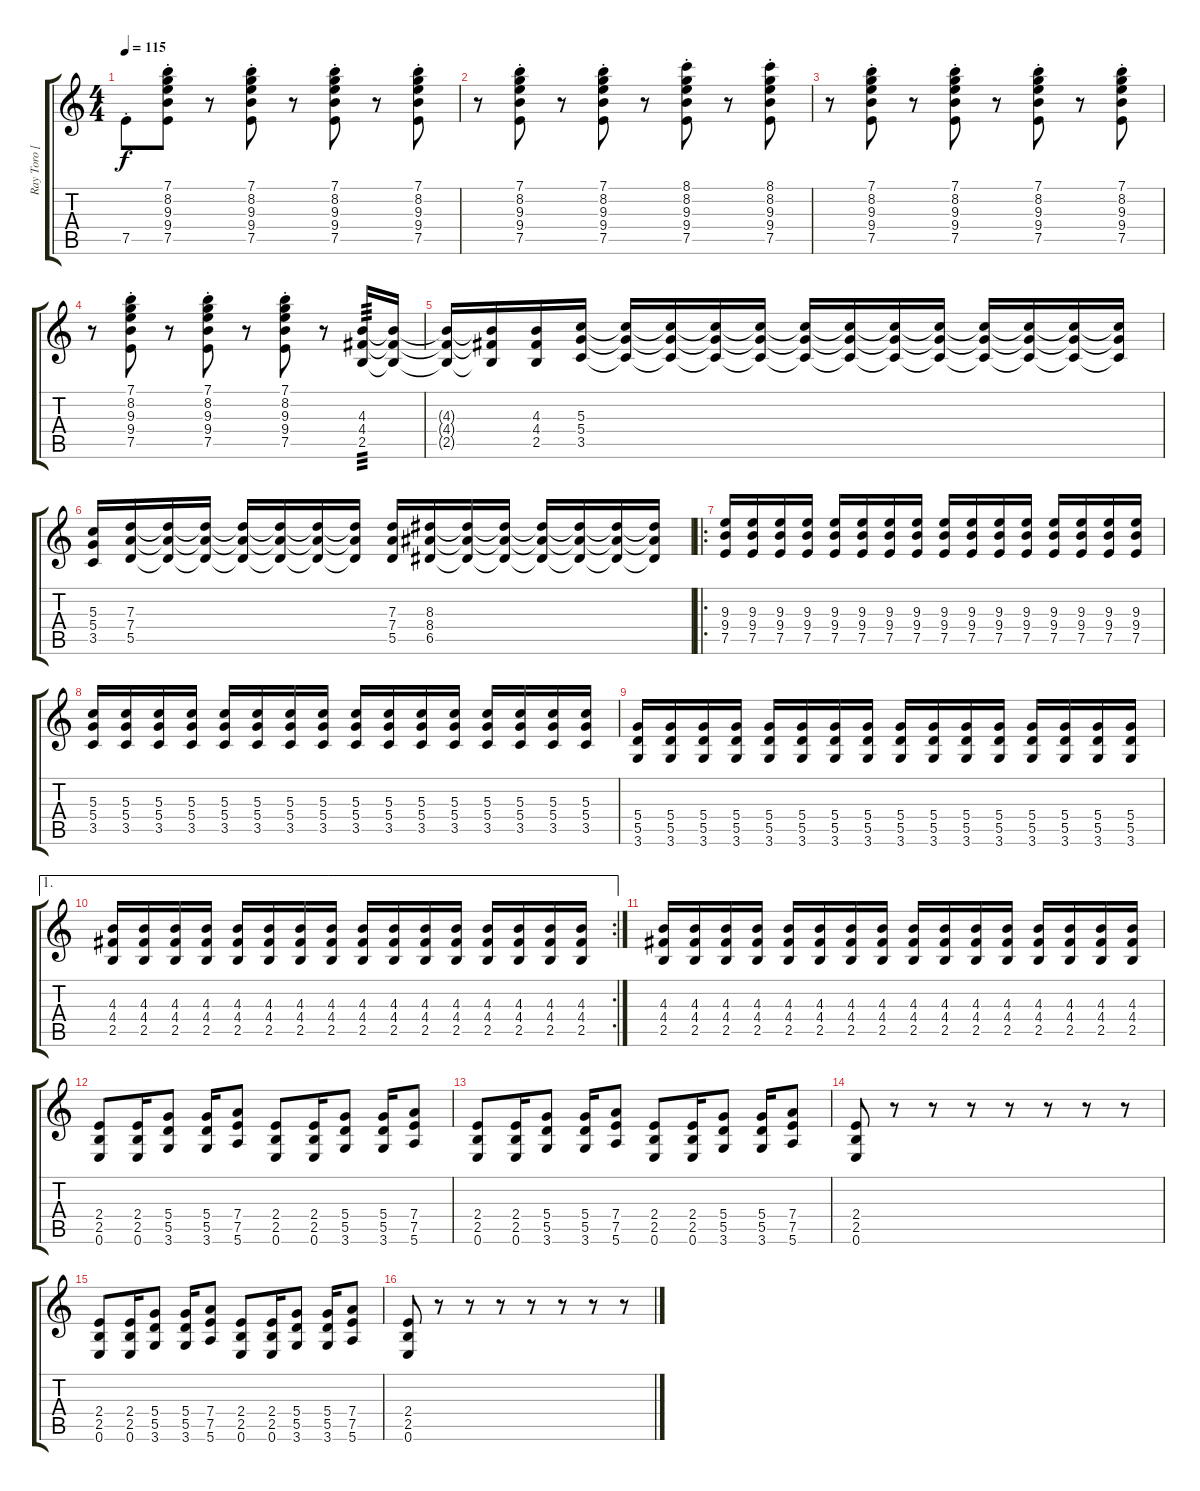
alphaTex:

\track ("Ray Toro [Lead Guitar)" "Ray Toro [") {instrument overdrivenguitar}
\staff {score tabs}
\tuning (E4 B3 G3 D3 A2 E2) {hide}
\ts (4 4)
\tempo 115
\clef g2
\ks c
7.5{st}.8{dy f} (7.1{st} 8.2{st} 9.3{st} 9.4{st} 7.5{st}).8 r.8 (7.1{st} 8.2{st} 9.3{st} 9.4{st} 7.5{st}).8 r.8 (7.1{st} 8.2{st} 9.3{st} 9.4{st} 7.5{st}).8 r.8 (7.1{st} 8.2{st} 9.3{st} 9.4{st} 7.5{st}).8 |
r.8 (7.1{st} 8.2{st} 9.3{st} 9.4{st} 7.5{st}).8 r.8 (7.1{st} 8.2{st} 9.3{st} 9.4{st} 7.5{st}).8 r.8 (8.1{st} 8.2{st} 9.3{st} 9.4{st} 7.5{st}).8 r.8 (8.1{st} 8.2{st} 9.3{st} 9.4{st} 7.5{st}).8 |
r.8 (7.1{st} 8.2{st} 9.3{st} 9.4{st} 7.5{st}).8 r.8 (7.1{st} 8.2{st} 9.3{st} 9.4{st} 7.5{st}).8 r.8 (7.1{st} 8.2{st} 9.3{st} 9.4{st} 7.5{st}).8 r.8 (7.1{st} 8.2{st} 9.3{st} 9.4{st} 7.5{st}).8 |
r.8 (7.1{st} 8.2{st} 9.3{st} 9.4{st} 7.5{st}).8 r.8 (7.1{st} 8.2{st} 9.3{st} 9.4{st} 7.5{st}).8 r.8 (7.1{st} 8.2{st} 9.3{st} 9.4{st} 7.5{st}).8 r.8 (4.3 4.4 2.5).16{tp 3} (4.3{t} 4.4{t} 2.5{t}).16 |
(4.3{t} 4.4{t} 2.5{t}).16 (4.3{t} 4.4{t} 2.5{t}).16 (4.3 4.4 2.5).16 (5.3 5.4 3.5).16 (5.3{t} 5.4{t} 3.5{t}).16 (5.3{t} 5.4{t} 3.5{t}).16 (5.3{t} 5.4{t} 3.5{t}).16 (5.3{t} 5.4{t} 3.5{t}).16 (5.3{t} 5.4{t} 3.5{t}).16 (5.3{t} 5.4{t} 3.5{t}).16 (5.3{t} 5.4{t} 3.5{t}).16 (5.3{t} 5.4{t} 3.5{t}).16 (5.3{t} 5.4{t} 3.5{t}).16 (5.3{t} 5.4{t} 3.5{t}).16 (5.3{t} 5.4{t} 3.5{t}).16 (5.3{t} 5.4{t} 3.5{t}).16 |
(5.3 5.4 3.5).16 (7.3 7.4 5.5).16 (7.3{t} 7.4{t} 5.5{t}).16 (7.3{t} 7.4{t} 5.5{t}).16 (7.3{t} 7.4{t} 5.5{t}).16 (7.3{t} 7.4{t} 5.5{t}).16 (7.3{t} 7.4{t} 5.5{t}).16 (7.3{t} 7.4{t} 5.5{t}).16 (7.3 7.4 5.5).16 (8.3 8.4 6.5).16 (8.3{t} 8.4{t} 6.5{t}).16 (8.3{t} 8.4{t} 6.5{t}).16 (8.3{t} 8.4{t} 6.5{t}).16 (8.3{t} 8.4{t} 6.5{t}).16 (8.3{t} 8.4{t} 6.5{t}).16 (8.3{t} 8.4{t} 6.5{t}).16 |
\ro
(9.3 9.4 7.5).16 (9.3 9.4 7.5).16 (9.3 9.4 7.5).16 (9.3 9.4 7.5).16 (9.3 9.4 7.5).16 (9.3 9.4 7.5).16 (9.3 9.4 7.5).16 (9.3 9.4 7.5).16 (9.3 9.4 7.5).16 (9.3 9.4 7.5).16 (9.3 9.4 7.5).16 (9.3 9.4 7.5).16 (9.3 9.4 7.5).16 (9.3 9.4 7.5).16 (9.3 9.4 7.5).16 (9.3 9.4 7.5).16 |
(5.3 5.4 3.5).16 (5.3 5.4 3.5).16 (5.3 5.4 3.5).16 (5.3 5.4 3.5).16 (5.3 5.4 3.5).16 (5.3 5.4 3.5).16 (5.3 5.4 3.5).16 (5.3 5.4 3.5).16 (5.3 5.4 3.5).16 (5.3 5.4 3.5).16 (5.3 5.4 3.5).16 (5.3 5.4 3.5).16 (5.3 5.4 3.5).16 (5.3 5.4 3.5).16 (5.3 5.4 3.5).16 (5.3 5.4 3.5).16 |
(5.4 5.5 3.6).16 (5.4 5.5 3.6).16 (5.4 5.5 3.6).16 (5.4 5.5 3.6).16 (5.4 5.5 3.6).16 (5.4 5.5 3.6).16 (5.4 5.5 3.6).16 (5.4 5.5 3.6).16 (5.4 5.5 3.6).16 (5.4 5.5 3.6).16 (5.4 5.5 3.6).16 (5.4 5.5 3.6).16 (5.4 5.5 3.6).16 (5.4 5.5 3.6).16 (5.4 5.5 3.6).16 (5.4 5.5 3.6).16 |
\ae 1
\rc 2
(4.3 4.4 2.5).16 (4.3 4.4 2.5).16 (4.3 4.4 2.5).16 (4.3 4.4 2.5).16 (4.3 4.4 2.5).16 (4.3 4.4 2.5).16 (4.3 4.4 2.5).16 (4.3 4.4 2.5).16 (4.3 4.4 2.5).16 (4.3 4.4 2.5).16 (4.3 4.4 2.5).16 (4.3 4.4 2.5).16 (4.3 4.4 2.5).16 (4.3 4.4 2.5).16 (4.3 4.4 2.5).16 (4.3 4.4 2.5).16 |
(4.3 4.4 2.5).16 (4.3 4.4 2.5).16 (4.3 4.4 2.5).16 (4.3 4.4 2.5).16 (4.3 4.4 2.5).16 (4.3 4.4 2.5).16 (4.3 4.4 2.5).16 (4.3 4.4 2.5).16 (4.3 4.4 2.5).16 (4.3 4.4 2.5).16 (4.3 4.4 2.5).16 (4.3 4.4 2.5).16 (4.3 4.4 2.5).16 (4.3 4.4 2.5).16 (4.3 4.4 2.5).16 (4.3 4.4 2.5).16 |
(2.4 2.5 0.6).8 (2.4 2.5 0.6).16 (5.4 5.5 3.6).8 (5.4 5.5 3.6).16 (7.4 7.5 5.6).8 (2.4 2.5 0.6).8 (2.4 2.5 0.6).16 (5.4 5.5 3.6).8 (5.4 5.5 3.6).16 (7.4 7.5 5.6).8 |
(2.4 2.5 0.6).8 (2.4 2.5 0.6).16 (5.4 5.5 3.6).8 (5.4 5.5 3.6).16 (7.4 7.5 5.6).8 (2.4 2.5 0.6).8 (2.4 2.5 0.6).16 (5.4 5.5 3.6).8 (5.4 5.5 3.6).16 (7.4 7.5 5.6).8 |
(2.4 2.5 0.6).8 r.8 r.8 r.8 r.8 r.8 r.8 r.8 |
(2.4 2.5 0.6).8 (2.4 2.5 0.6).16 (5.4 5.5 3.6).8 (5.4 5.5 3.6).16 (7.4 7.5 5.6).8 (2.4 2.5 0.6).8 (2.4 2.5 0.6).16 (5.4 5.5 3.6).8 (5.4 5.5 3.6).16 (7.4 7.5 5.6).8 |
(2.4 2.5 0.6).8 r.8 r.8 r.8 r.8 r.8 r.8 r.8
